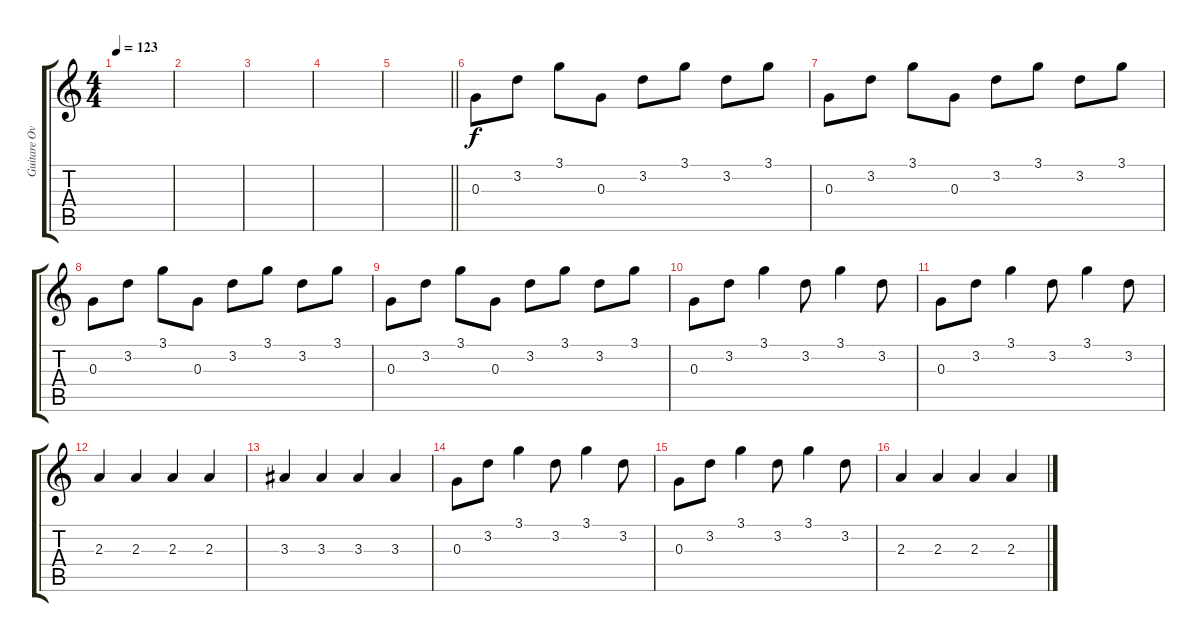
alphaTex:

\track ("Guitare Overd." "Guitare Ov") {instrument overdrivenguitar}
\staff {score tabs}
\tuning (E4 B3 G3 D3 A2 E2) {hide}
\ts (4 4)
\tempo 123
\clef g2
\ks c
|
|
|
|
\barLineRight lightlight
|
0.3.8 3.2.8 3.1.8 0.3.8 3.2.8 3.1.8 3.2.8 3.1.8 |
0.3.8 3.2.8 3.1.8 0.3.8 3.2.8 3.1.8 3.2.8 3.1.8 |
0.3.8 3.2.8 3.1.8 0.3.8 3.2.8 3.1.8 3.2.8 3.1.8 |
0.3.8 3.2.8 3.1.8 0.3.8 3.2.8 3.1.8 3.2.8 3.1.8 |
0.3.8 3.2.8 3.1.4 3.2.8 3.1.4 3.2.8 |
0.3.8 3.2.8 3.1.4 3.2.8 3.1.4 3.2.8 |
2.3.4 2.3.4 2.3.4 2.3.4 |
3.3.4 3.3.4 3.3.4 3.3.4 |
0.3.8 3.2.8 3.1.4 3.2.8 3.1.4 3.2.8 |
0.3.8 3.2.8 3.1.4 3.2.8 3.1.4 3.2.8 |
2.3.4 2.3.4 2.3.4 2.3.4
